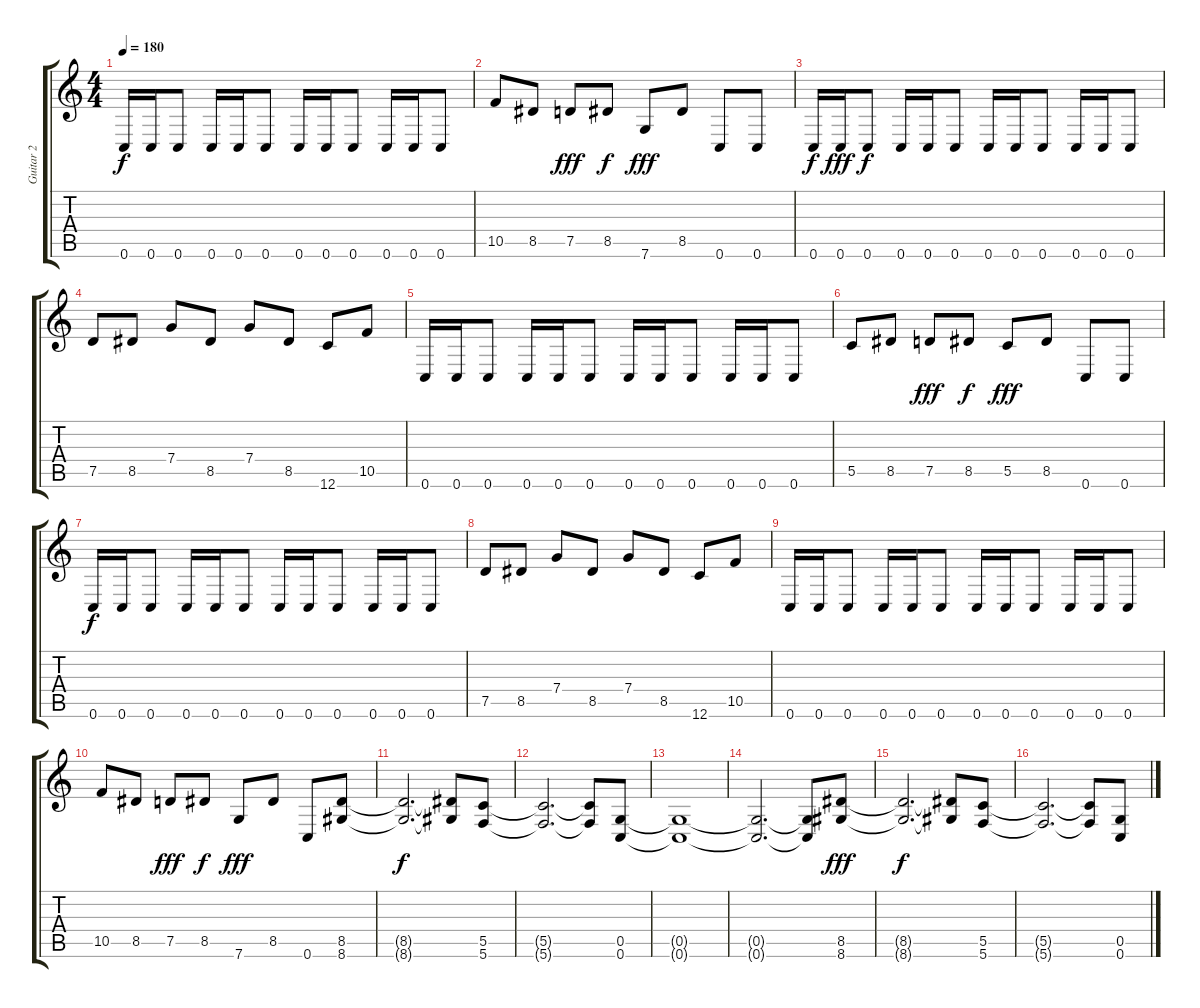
\track ("Guitar 2" "Guitar 2") {instrument distortionguitar}
\staff {score tabs}
\tuning (D4 A3 F3 C3 G2 C2) {hide}
\ts (4 4)
\tempo 180
\clef g2
\ks c
0.6.16{dy f} 0.6.16 0.6.8 0.6.16 0.6.16 0.6.8 0.6.16 0.6.16 0.6.8 0.6.16 0.6.16 0.6.8 |
10.5.8 8.5.8 7.5.8{dy fff} 8.5.8{dy f} 7.6.8{dy fff} 8.5.8 0.6.8 0.6.8 |
0.6.16{dy f} 0.6.16{dy fff} 0.6.8{dy f} 0.6.16 0.6.16 0.6.8 0.6.16 0.6.16 0.6.8 0.6.16 0.6.16 0.6.8 |
7.5.8 8.5.8 7.4.8 8.5.8 7.4.8 8.5.8 12.6.8 10.5.8 |
0.6.16 0.6.16 0.6.8 0.6.16 0.6.16 0.6.8 0.6.16 0.6.16 0.6.8 0.6.16 0.6.16 0.6.8 |
5.5.8 8.5.8 7.5.8{dy fff} 8.5.8{dy f} 5.5.8{dy fff} 8.5.8 0.6.8 0.6.8 |
0.6.16{dy f} 0.6.16 0.6.8 0.6.16 0.6.16 0.6.8 0.6.16 0.6.16 0.6.8 0.6.16 0.6.16 0.6.8 |
7.5.8 8.5.8 7.4.8 8.5.8 7.4.8 8.5.8 12.6.8 10.5.8 |
0.6.16 0.6.16 0.6.8 0.6.16 0.6.16 0.6.8 0.6.16 0.6.16 0.6.8 0.6.16 0.6.16 0.6.8 |
10.5.8 8.5.8 7.5.8{dy fff} 8.5.8{dy f} 7.6.8{dy fff} 8.5.8 0.6.8 (8.5 8.6).8 |
(8.5{t} 8.6{t}).2{d dy f} (8.5{t} 8.6{t}).8 (5.5 5.6).8 |
(5.5{t} 5.6{t}).2{d} (5.5{t} 5.6{t}).8 (0.5 0.6).8 |
(0.5{t} 0.6{t}).1 |
(0.5{t} 0.6{t}).2{d} (0.5{t} 0.6{t}).8 (8.5 8.6).8{dy fff} |
(8.5{t} 8.6{t}).2{d dy f} (8.5{t} 8.6{t}).8 (5.5 5.6).8 |
(5.5{t} 5.6{t}).2{d} (5.5{t} 5.6{t}).8 (0.5 0.6).8
